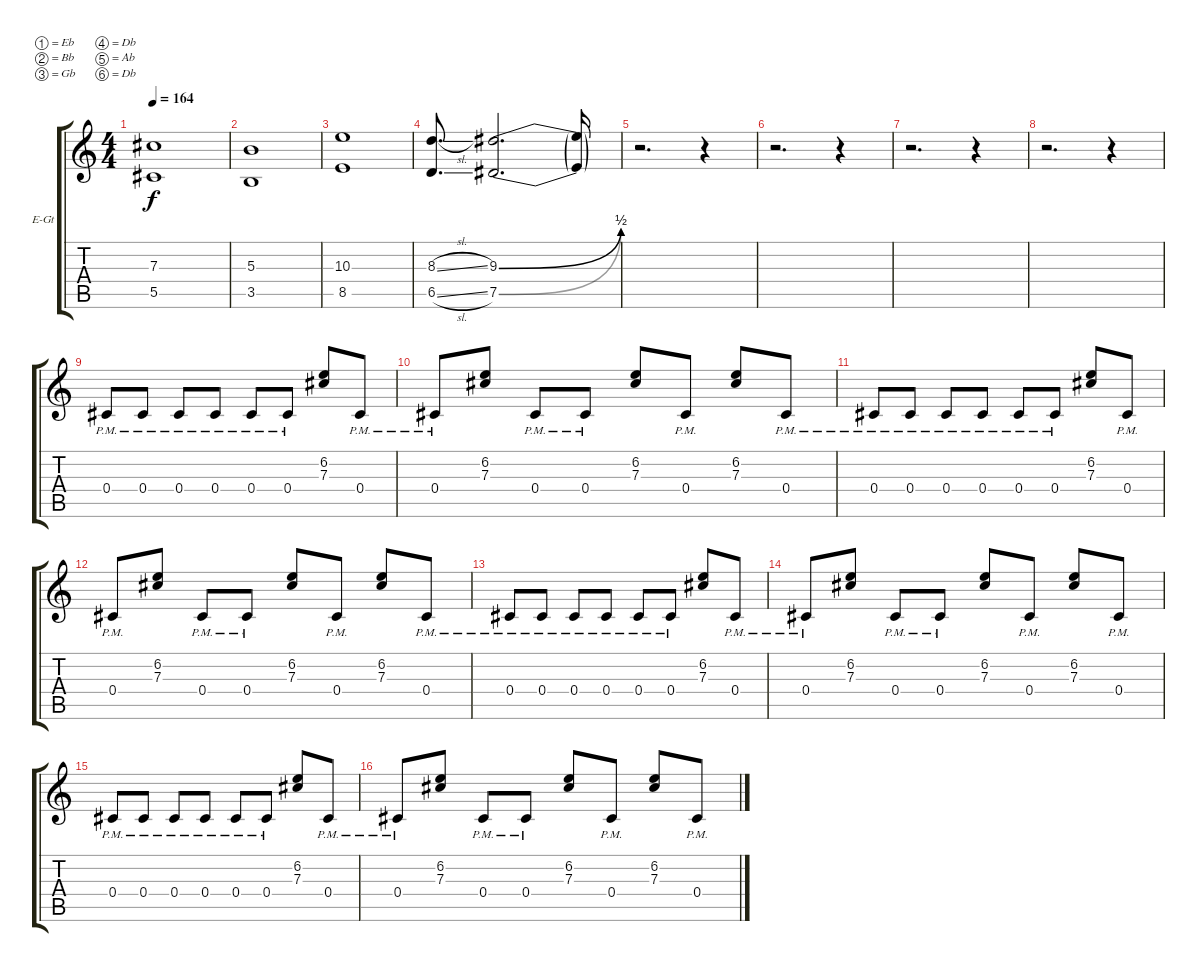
\bracketExtendMode groupsimilarinstruments
\firstSystemTrackNameOrientation horizontal
\otherSystemsTrackNameOrientation horizontal
\track ("Electric Guitar 2" "E-Gt") {instrument distortionguitar}
\staff {score tabs}
\tuning (Eb4 Bb3 Gb3 Db3 Ab2 Db2)
\ts (4 4)
\tempo 164
\clef g2
\ks c
(5.5 7.3).1{dy f} |
(3.5 5.3).1 |
(8.5 10.3).1 |
(6.5{sl} 8.3{sl}).8{d} (7.5{be (bend 0 0 15 2)} 9.3{be (bend 0 0 14.399999999999999 2)}).2{d} (9.3{t} 7.5{t}).16 |
r.2{d} r.4 |
r.2{d} r.4 |
r.2{d} r.4 |
r.2{d} r.4 |
0.4{pm}.8 0.4{pm}.8 0.4{pm}.8 0.4{pm}.8 0.4{pm}.8 0.4{pm}.8 (6.2 7.3).8 0.4{pm}.8 |
0.4{pm}.8 (7.3 6.2).8 0.4{pm}.8 0.4{pm}.8 (6.2 7.3).8 0.4{pm}.8 (7.3 6.2).8 0.4{pm}.8 |
0.4{pm}.8 0.4{pm}.8 0.4{pm}.8 0.4{pm}.8 0.4{pm}.8 0.4{pm}.8 (6.2 7.3).8 0.4{pm}.8 |
0.4{pm}.8 (7.3 6.2).8 0.4{pm}.8 0.4{pm}.8 (6.2 7.3).8 0.4{pm}.8 (7.3 6.2).8 0.4{pm}.8 |
0.4{pm}.8 0.4{pm}.8 0.4{pm}.8 0.4{pm}.8 0.4{pm}.8 0.4{pm}.8 (6.2 7.3).8 0.4{pm}.8 |
0.4{pm}.8 (7.3 6.2).8 0.4{pm}.8 0.4{pm}.8 (6.2 7.3).8 0.4{pm}.8 (7.3 6.2).8 0.4{pm}.8 |
0.4{pm}.8 0.4{pm}.8 0.4{pm}.8 0.4{pm}.8 0.4{pm}.8 0.4{pm}.8 (6.2 7.3).8 0.4{pm}.8 |
0.4{pm}.8 (7.3 6.2).8 0.4{pm}.8 0.4{pm}.8 (6.2 7.3).8 0.4{pm}.8 (7.3 6.2).8 0.4{pm}.8
